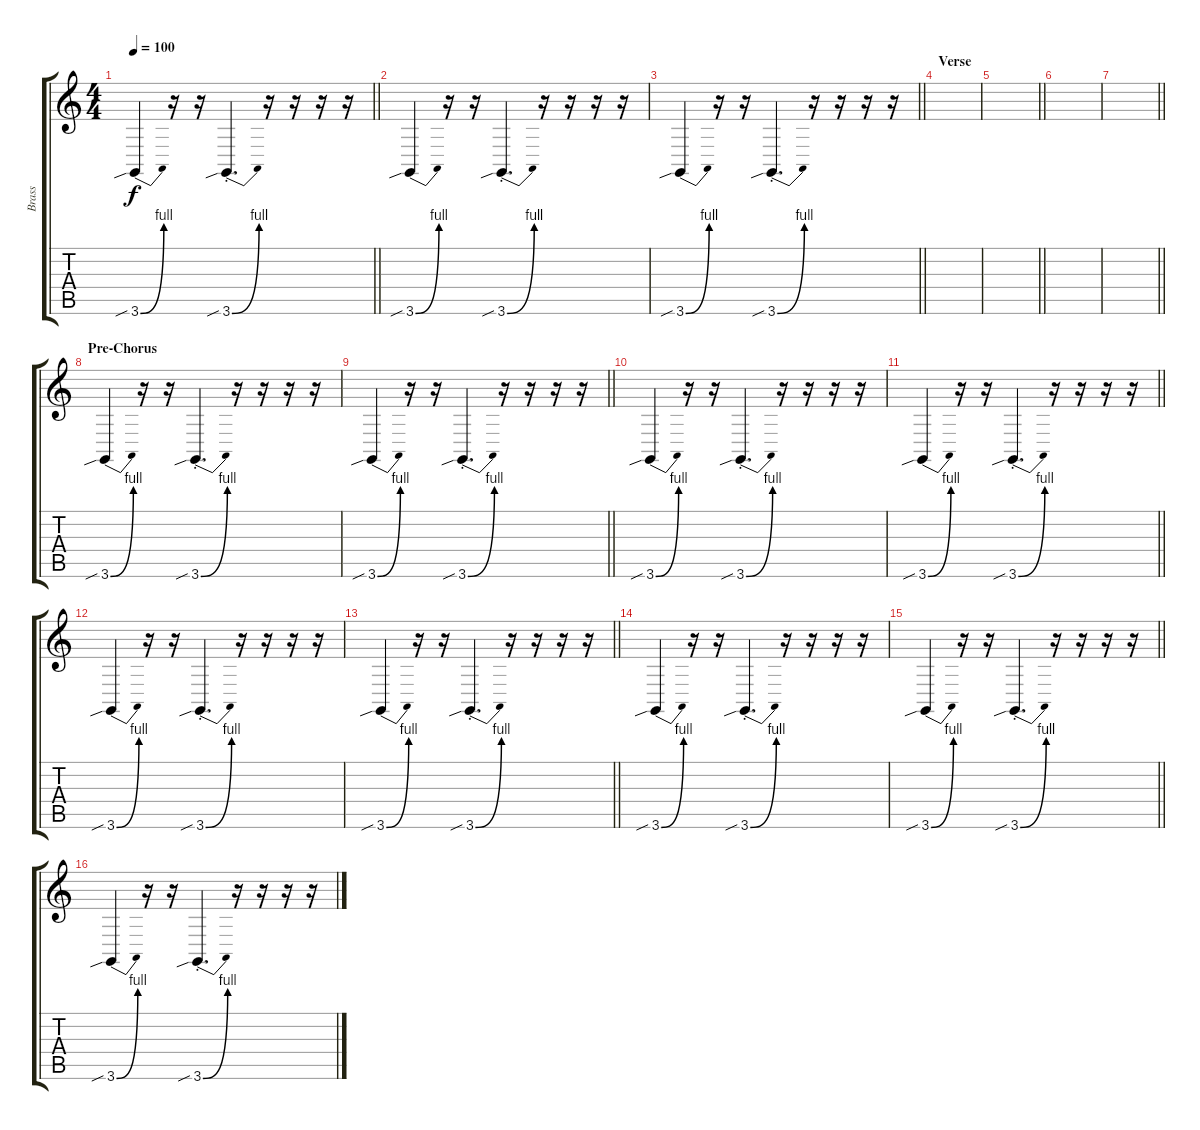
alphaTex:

\track ("Brass" "Brass") {instrument brasssection}
\staff {score tabs}
\tuning (E4 B3 G3 D3 A2 E2) {hide}
\ts (4 4)
\tempo 100
\clef g2
\barLineRight lightlight
\ks c
3.6{be (bend 0 0 60 4) sib}.4{dy f} r.16 r.16 3.6{be (bend 0 0 60 4) sib st}.4{d} r.16 r.16 r.16 r.16 |
3.6{be (bend 0 0 60 4) sib}.4 r.16 r.16 3.6{be (bend 0 0 60 4) sib st}.4{d} r.16 r.16 r.16 r.16 |
\barLineRight lightlight
3.6{be (bend 0 0 60 4) sib}.4 r.16 r.16 3.6{be (bend 0 0 60 4) sib st}.4{d} r.16 r.16 r.16 r.16 |
\section ("" "Verse")
|
\barLineRight lightlight
|
|
\barLineRight lightlight
|
\section ("" "Pre-Chorus")
3.6{be (bend 0 0 60 4) sib}.4 r.16 r.16 3.6{be (bend 0 0 60 4) sib st}.4{d} r.16 r.16 r.16 r.16 |
\barLineRight lightlight
3.6{be (bend 0 0 60 4) sib}.4 r.16 r.16 3.6{be (bend 0 0 60 4) sib st}.4{d} r.16 r.16 r.16 r.16 |
3.6{be (bend 0 0 60 4) sib}.4 r.16 r.16 3.6{be (bend 0 0 60 4) sib st}.4{d} r.16 r.16 r.16 r.16 |
\barLineRight lightlight
3.6{be (bend 0 0 60 4) sib}.4 r.16 r.16 3.6{be (bend 0 0 60 4) sib st}.4{d} r.16 r.16 r.16 r.16 |
3.6{be (bend 0 0 60 4) sib}.4 r.16 r.16 3.6{be (bend 0 0 60 4) sib st}.4{d} r.16 r.16 r.16 r.16 |
\barLineRight lightlight
3.6{be (bend 0 0 60 4) sib}.4 r.16 r.16 3.6{be (bend 0 0 60 4) sib st}.4{d} r.16 r.16 r.16 r.16 |
3.6{be (bend 0 0 60 4) sib}.4 r.16 r.16 3.6{be (bend 0 0 60 4) sib st}.4{d} r.16 r.16 r.16 r.16 |
\barLineRight lightlight
3.6{be (bend 0 0 60 4) sib}.4 r.16 r.16 3.6{be (bend 0 0 60 4) sib st}.4{d} r.16 r.16 r.16 r.16 |
3.6{be (bend 0 0 60 4) sib}.4 r.16 r.16 3.6{be (bend 0 0 60 4) sib st}.4{d} r.16 r.16 r.16 r.16
